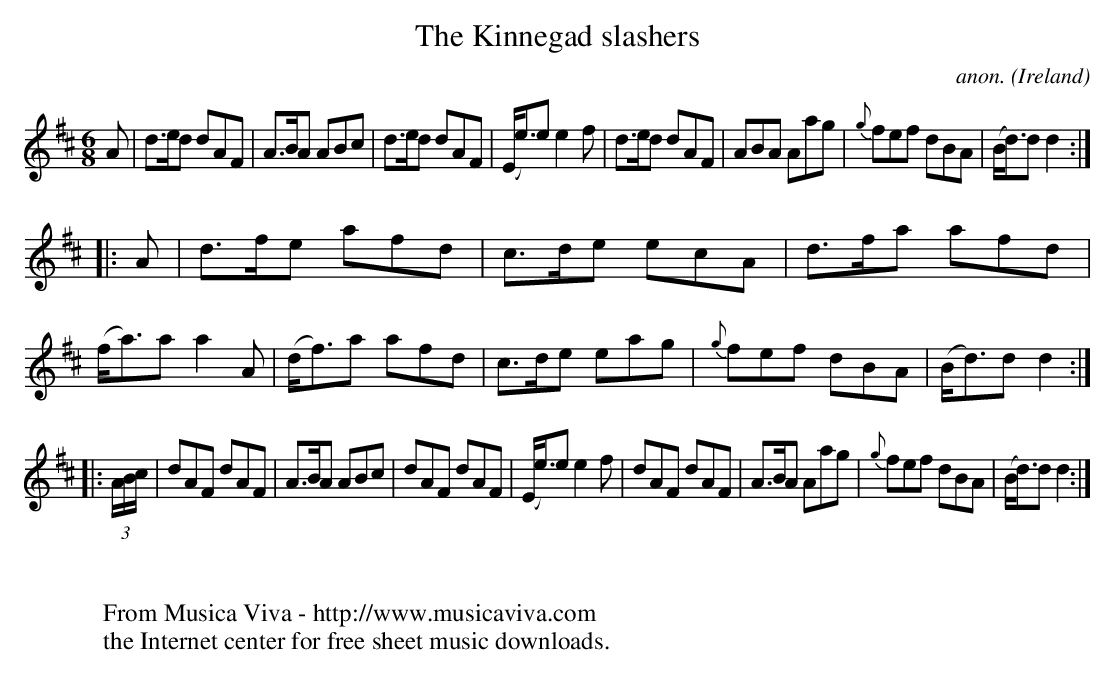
X:1
T:The Kinnegad slashers
C:anon.
O:Ireland
M:6/8
L:1/8
K:D
A|d>ed dAF|A>BA ABc|d>ed dAF|(E<e)e e2f|d>ed dAF|ABA Aag|{g}fef dBA|(B<d)d d2:|
|:A|d>fe afd|c>de ecA|d>fa afd|(f<a)a a2A|(d<f)a afd|c>de eag|{g}fef dBA|(B<d)d d2:|
|:(3A/B/c/|dAF dAF|A>BA ABc|dAF dAF|(E<e)e e2f|dAF dAF|A>BA Aag|{g}fef dBA|(B<d)d d2:|
W:
W:
W: From Musica Viva - http://www.musicaviva.com
W: the Internet center for free sheet music downloads.
